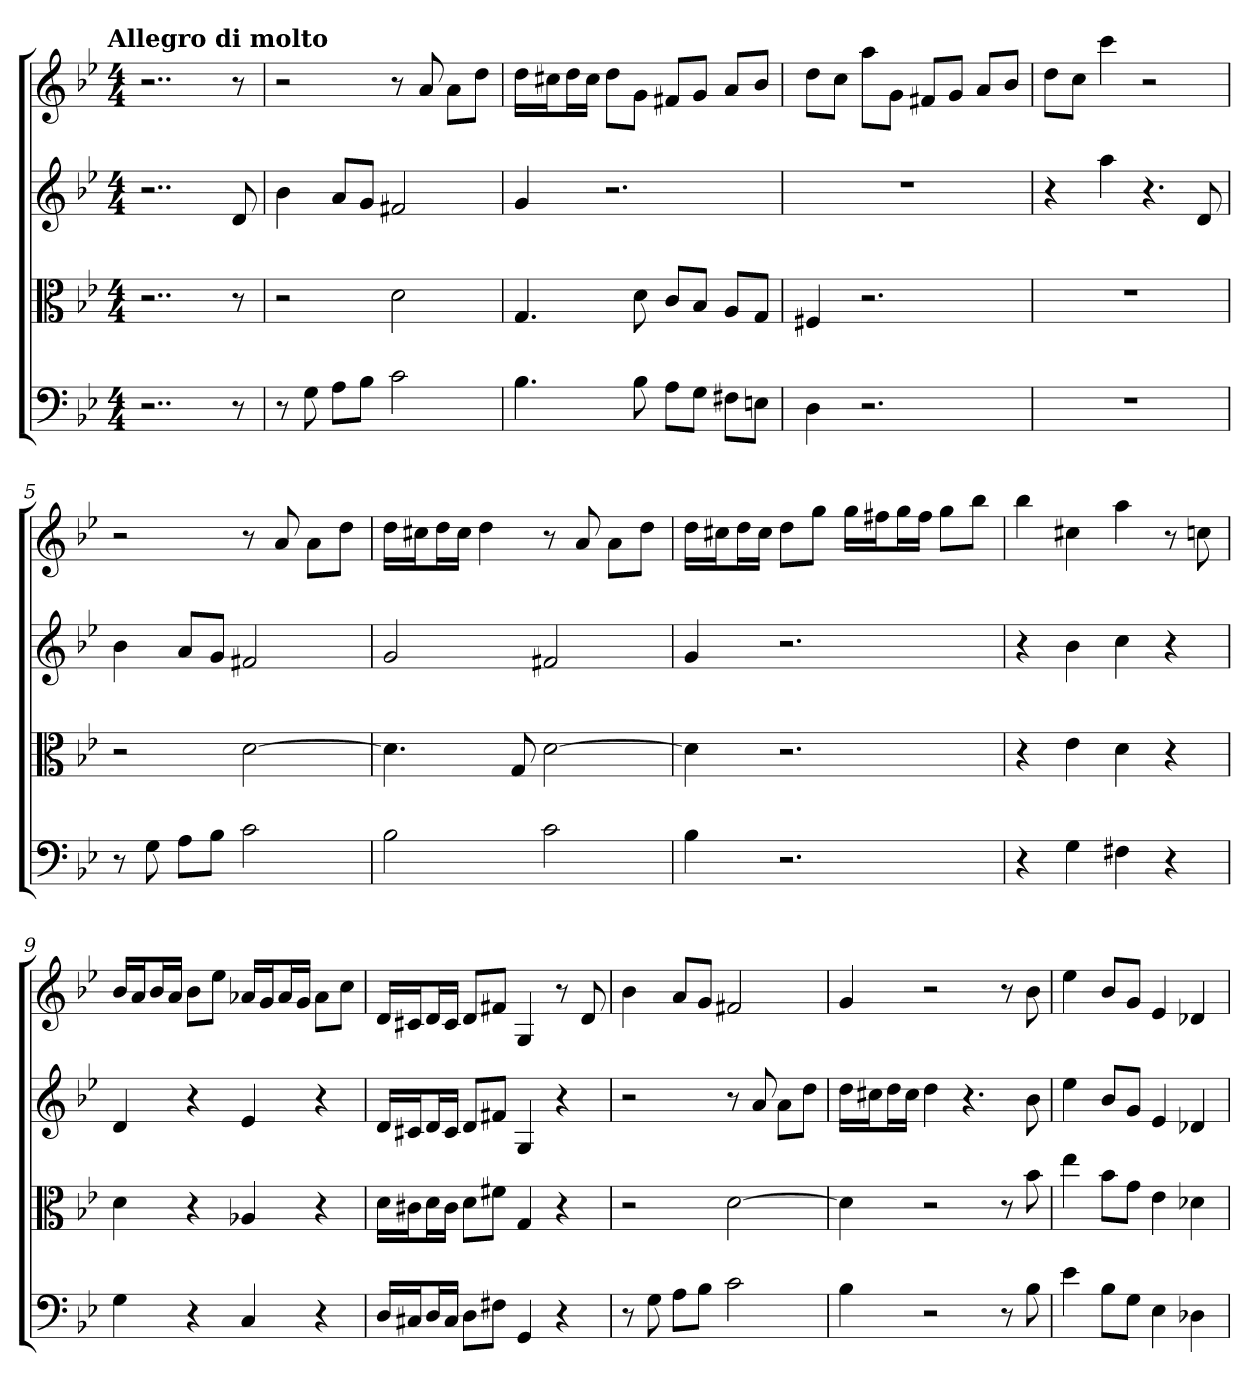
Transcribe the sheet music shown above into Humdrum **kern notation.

**kern	**kern	**kern	**kern
*part4	*part3	*part2	*part1
*staff4	*staff3	*staff2	*staff1
*clefF4	*clefC3	*clefG2	*clefG2
*k[b-e-]	*k[b-e-]	*k[b-e-]	*k[b-e-]
*g:	*g:	*g:	*g:
!!LO:TX:omd:t=Allegro di molto
*M4/4	*M4/4	*M4/4	*M4/4
*MM132	*MM132	*MM132	*MM132
=	=	=	=
2..r	2..r	2..r	2..r
8r	8r	8d	8r
=1	=1	=1	=1
8r	2r	4b-	2r
8G	.	.	.
8A\L	.	8a/L	.
8B-\J	.	8g/J	.
2c	2d	2f#X	8r
.	.	.	8a
.	.	.	8a\L
.	.	.	8dd\J
=2	=2	=2	=2
4.B-	4.G	4g	16dd\LL
.	.	.	16cc#X\J
.	.	.	16dd\L
.	.	.	16cc#\JJ
.	.	2.r	8dd\L
8B-	8d	.	8g\J
8A\L	8c/L	.	8f#X/L
8G\J	8B-/J	.	8g/J
8F#X\L	8A/L	.	8a/L
8En\J	8G/J	.	8b-/J
=3	=3	=3	=3
4D	4F#X	1r	8dd\L
.	.	.	8cc\J
2.r	2.r	.	8aa\L
.	.	.	8g\J
.	.	.	8f#X/L
.	.	.	8g/J
.	.	.	8a/L
.	.	.	8b-/J
=4	=4	=4	=4
1r	1r	4r	8dd\L
.	.	.	8cc\J
.	.	4aa	4ccc
.	.	4.r	2r
.	.	8d	.
=5	=5	=5	=5
8r	2r	4b-	2r
8G	.	.	.
8A\L	.	8a/L	.
8B-\J	.	8g/J	.
2c	[2d	2f#X	8r
.	.	.	8a
.	.	.	8a\L
.	.	.	8dd\J
=6	=6	=6	=6
2B-	4.d]	2g	16dd\LL
.	.	.	16cc#X\J
.	.	.	16dd\L
.	.	.	16cc#\JJ
.	.	.	4dd
.	8G	.	.
2c	[2d	2f#X	8r
.	.	.	8a
.	.	.	8a\L
.	.	.	8dd\J
=7	=7	=7	=7
4B-	4d]	4g	16dd\LL
.	.	.	16cc#X\J
.	.	.	16dd\L
.	.	.	16cc#\JJ
2.r	2.r	2.r	8dd\L
.	.	.	8gg\J
.	.	.	16gg\LL
.	.	.	16ff#X\J
.	.	.	16gg\L
.	.	.	16ff#\JJ
.	.	.	8gg\L
.	.	.	8bb-\J
=8	=8	=8	=8
4r	4r	4r	4bb-
4G	4e-	4b-	4cc#X
4F#X	4d	4cc	4aa
4r	4r	4r	8r
.	.	.	8ccn
=9	=9	=9	=9
4G	4d	4d	16b-/LL
.	.	.	16a/J
.	.	.	16b-/L
.	.	.	16a/JJ
4r	4r	4r	8b-\L
.	.	.	8ee-\J
4C	4A-X	4e-	16a-X/LL
.	.	.	16g/J
.	.	.	16a-/L
.	.	.	16g/JJ
4r	4r	4r	8a-\L
.	.	.	8cc\J
=10	=10	=10	=10
16D/LL	16d\LL	16d/LL	16d/LL
16C#X/J	16c#X\J	16c#X/J	16c#X/J
16D/L	16d\L	16d/L	16d/L
16C#/JJ	16c#\JJ	16c#/JJ	16c#/JJ
8D\L	8d\L	8d/L	8d/L
8F#X\J	8f#X\J	8f#X/J	8f#X/J
4GG	4G	4G	4G
4r	4r	4r	8r
.	.	.	8d
=11	=11	=11	=11
8r	2r	2r	4b-
8G	.	.	.
8A\L	.	.	8a/L
8B-\J	.	.	8g/J
2c	[2d	8r	2f#X
.	.	8a	.
.	.	8a\L	.
.	.	8dd\J	.
=12	=12	=12	=12
4B-	4d]	16dd\LL	4g
.	.	16cc#X\J	.
.	.	16dd\L	.
.	.	16cc#\JJ	.
2r	2r	4dd	2r
.	.	4.r	.
8r	8r	.	8r
8B-	8b-	8b-	8b-
=13	=13	=13	=13
4e-	4ee-	4ee-	4ee-
8B-\L	8b-\L	8b-/L	8b-/L
8G\J	8g\J	8g/J	8g/J
4E-	4e-	4e-	4e-
4D-X	4d-X	4d-X	4d-X
=	=	=	=
*-	*-	*-	*-
